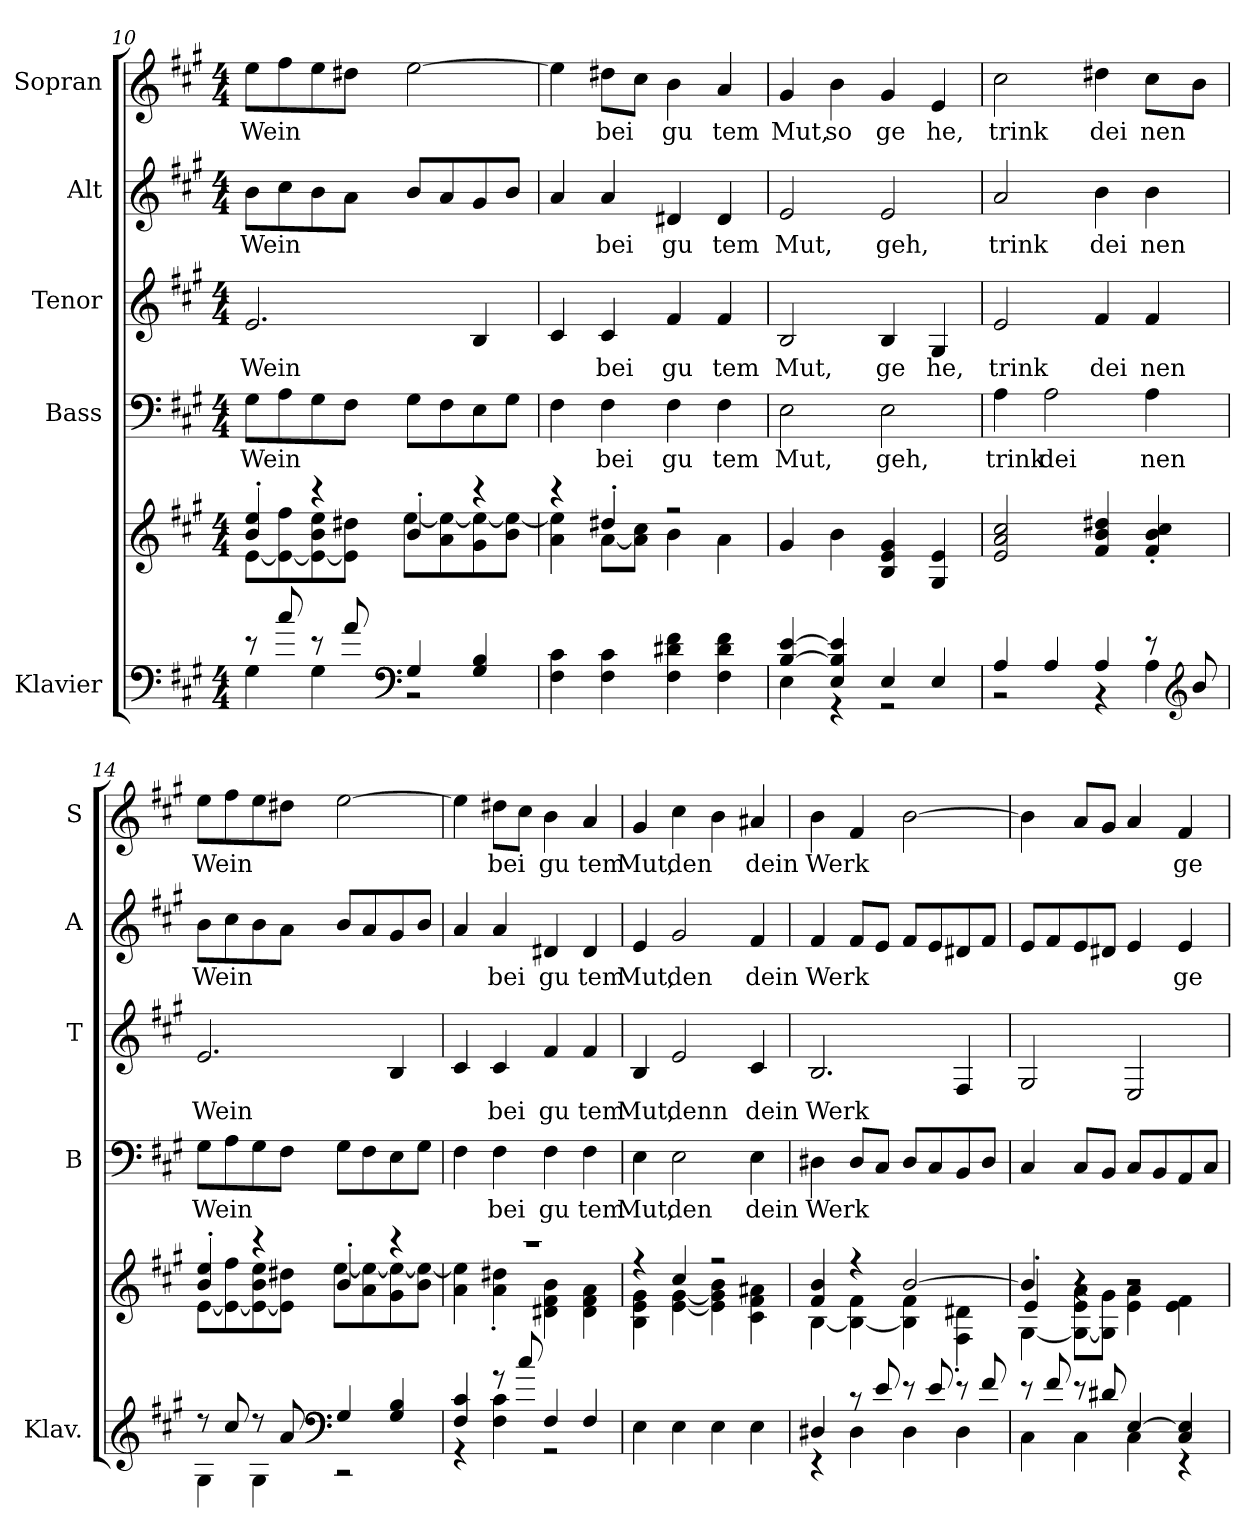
**kern	**kern	**kern	**text	**kern	**text	**kern	**text	**kern	**text
*part5	*part5	*part4	*part4	*part3	*part3	*part2	*part2	*part1	*part1
*staff6	*staff5	*staff4	*staff4	*staff3	*staff3	*staff2	*staff2	*staff1	*staff1
*I"Klavier	*	*I"Bass	*	*I"Tenor	*	*I"Alt	*	*I"Sopran	*
*I'Klav.	*	*I'B	*	*I'T	*	*I'A	*	*I'S	*
*clefF4	*clefG2	*clefF4	*	*clefG2	*	*clefG2	*	*clefG2	*
*k[f#c#g#]	*k[f#c#g#]	*k[f#c#g#]	*	*k[f#c#g#]	*	*k[f#c#g#]	*	*k[f#c#g#]	*
*M4/4	*M4/4	*M4/4	*	*M4/4	*	*M4/4	*	*M4/4	*
=10	=10	=10	=10	=10	=10	=10	=10	=10	=10
*^	*^	*	*	*	*	*	*	*	*
8r	4G#\	4b/' 4ee/'	[8e\L	8G#\L	Wein	2.e/	Wein	8b\L	Wein	8ee\L	Wein
8cc#/	.	.	8e\_ 8ff#\	8A\	.	.	.	8cc#\	.	8ff#\	.
8r	4G#\	4r	8e\_ 8b\ 8ee\	8G#\	.	.	.	8b\	.	8ee\	.
8a/	.	.	8e\] 8dd#X\J	8F#\J	.	.	.	8a\J	.	8dd#X\J	.
*clefF4	*	*	*	*	*	*	*	*	*	*	*
4G#/	2r	4b'/	[8ee\L	8G#\L	.	.	.	8b/L	.	[2ee\	.
.	.	.	8a\ 8ee\_	8F#\	.	.	.	8a/	.	.	.
4G#/ 4B/	.	4r	8g#\ 8ee\_	8E\	.	4B/	.	8g#/	.	.	.
.	.	.	8b\ 8ee\_J	8G#\J	.	.	.	8b/J	.	.	.
*v	*v	*	*	*	*	*	*	*	*	*	*
=11	=11	=11	=11	=11	=11	=11	=11	=11	=11	=11
4F#\ 4c#\	4r	4a\ 4ee\]	4F#\	.	4c#/	.	4a/	.	4ee\]	.
4F#\ 4c#\	4dd#X'/	[8a\L	4F#\	bei	4c#/	bei	4a/	bei	8dd#X\L	bei
.	.	8a\] 8cc#\J	.	.	.	.	.	.	8cc#\J	.
4F#\ 4d#X\ 4f#\	2r	4b\	4F#\	gu	4f#/	gu	4d#X/	gu	4b\	gu
4F#\ 4d#\ 4f#\	.	4a\	4F#\	tem	4f#/	tem	4d#/	tem	4a/	tem
*	*v	*v	*	*	*	*	*	*	*	*
!!LO:PB:g=z
=12	=12	=12	=12	=12	=12	=12	=12	=12	=12
*^	*	*	*	*	*	*	*	*	*
[4B/ [4e/	4E\	4g#/	2E\	Mut,	2B/	Mut,	2e/	Mut,	4g#/	Mut,
4E/ 4B/] 4e/]	4r	4b\	.	.	.	.	.	.	4b\	so
4E/	2r	4B/ 4e/ 4g#/	2E\	geh,	4B/	ge	2e/	geh,	4g#/	ge
4E/	.	4G#/ 4e/	.	.	4G#/	he,	.	.	4e/	he,
=13	=13	=13	=13	=13	=13	=13	=13	=13	=13	=13
4A/	2r	2e/ 2a/ 2cc#/	4A\	trink	2e/	trink	2a/	trink	2cc#\	trink
4A/	.	.	2A\	dei	.	.	.	.	.	.
4A/	4r	4f#/ 4b/ 4dd#X/	.	.	4f#/	dei	4b\	dei	4dd#X\	dei
8r	4A\	4f#/' 4b/' 4cc#/'	4A\	nen	4f#/	nen	4b\	nen	8cc#\L	nen
*clefG2	*	*	*	*	*	*	*	*	*	*
8b/	.	.	.	.	.	.	.	.	8b\J	.
=14	=14	=14	=14	=14	=14	=14	=14	=14	=14	=14
*	*	*^	*	*	*	*	*	*	*	*
8r	4G#\	4b/' 4ee/'	[8e\L	8G#\L	Wein	2.e/	Wein	8b\L	Wein	8ee\L	Wein
8cc#/	.	.	8e\_ 8ff#\	8A\	.	.	.	8cc#\	.	8ff#\	.
8r	4G#\	4r	8e\_ 8b\ 8ee\	8G#\	.	.	.	8b\	.	8ee\	.
8a/	.	.	8e\] 8dd#X\J	8F#\J	.	.	.	8a\J	.	8dd#X\J	.
*clefF4	*	*	*	*	*	*	*	*	*	*	*
4G#/	2r	4b'/	[8ee\L	8G#\L	.	.	.	8b/L	.	[2ee\	.
.	.	.	8a\ 8ee\_	8F#\	.	.	.	8a/	.	.	.
4G#/ 4B/	.	4r	8g#\ 8ee\_	8E\	.	4B/	.	8g#/	.	.	.
.	.	.	8b\ 8ee\_J	8G#\J	.	.	.	8b/J	.	.	.
!!LO:LB:g=z
=15	=15	=15	=15	=15	=15	=15	=15	=15	=15	=15	=15
4F#/ 4c#/	4r	1r	4a\ 4ee\]	4F#\	.	4c#/	.	4a/	.	4ee\]	.
8r	4F#\ 4c#\	.	4a\' 4dd#X\'	4F#\	bei	4c#/	bei	4a/	bei	8dd#X\L	bei
8cc#/	.	.	.	.	.	.	.	.	.	8cc#\J	.
4F#/	2r	.	4d#X\ 4f#\ 4b\	4F#\	gu	4f#/	gu	4d#X/	gu	4b\	gu
4F#/	.	.	4d#\ 4f#\ 4a\	4F#\	tem	4f#/	tem	4d#/	tem	4a/	tem
*v	*v	*	*	*	*	*	*	*	*	*	*
=16	=16	=16	=16	=16	=16	=16	=16	=16	=16	=16
4E\	4r	4B\ 4e\ 4g#\	4E\	Mut,	4B/	Mut,	4e/	Mut,	4g#/	Mut,
4E\	4cc#/	[4e\ [4g#\	2E\	den	2e/	denn	2g#/	den	4cc#\	den
4E\	2r	4e\] 4g#\] 4b\	.	.	.	.	.	.	4b\	.
4E\	.	4c#\ 4f#\ 4a#X\	4E\	dein	4c#/	dein	4f#/	dein	4a#X/	dein
=17	=17	=17	=17	=17	=17	=17	=17	=17	=17	=17
*^	*	*	*	*	*	*	*	*	*	*
4D#X/	4r	4f#/ 4b/	[4B\	4D#X\	Werk	2.B/	Werk	4f#/	Werk	4b\	Werk
8r	4D#\	4r	4B\_ 4f#\	8D#/L	.	.	.	8f#/L	.	4f#/	.
8e/	.	.	.	8C#/J	.	.	.	8e/J	.	.	.
8r	4D#\	[2b/	4B\] 4f#\	8D#/L	.	.	.	8f#/L	.	[2b\	.
8e/	.	.	.	8C#/	.	.	.	8e/	.	.	.
8r	4D#\	.	4F#\' 4d#X\'	8BB/	.	4F#/	.	8d#X/	.	.	.
8f#/	.	.	.	8D#/J	.	.	.	8f#/J	.	.	.
!!LO:PB:g=z
=18	=18	=18	=18	=18	=18	=18	=18	=18	=18	=18	=18
*	*	*	*^	*	*	*	*	*	*	*	*
8r	4C#\	4b/]	[4G#\	4e'/	4C#/	.	2G#/	.	8e/L	.	4b\]	.
8f#/	.	.	.	.	.	.	.	.	8f#/	.	.	.
8r	4C#\	4r	8G#\_ 8e\ 8a\L	4r	8C#/L	.	.	.	8e/	.	8a/L	.
8d#X/	.	.	8G#\] 8g#\J	.	8BB/J	.	.	.	8d#X/J	.	8g#/J	.
[4E/	4C#\	2r	4e\ 4a\	2r	8C#/L	.	2E/	.	4e/	.	4a/	.
.	.	.	.	.	8BB/	.	.	.	.	.	.	.
4C#/ 4E/]	4r	.	4e\ 4f#\	.	8AA/	.	.	.	4e/	ge	4f#/	ge
.	.	.	.	.	8C#/J	.	.	.	.	.	.	.
*v	*v	*	*	*	*	*	*	*	*	*	*	*
*	*v	*v	*v	*	*	*	*	*	*	*	*
=	=	=	=	=	=	=	=	=	=
*-	*-	*-	*-	*-	*-	*-	*-	*-	*-
